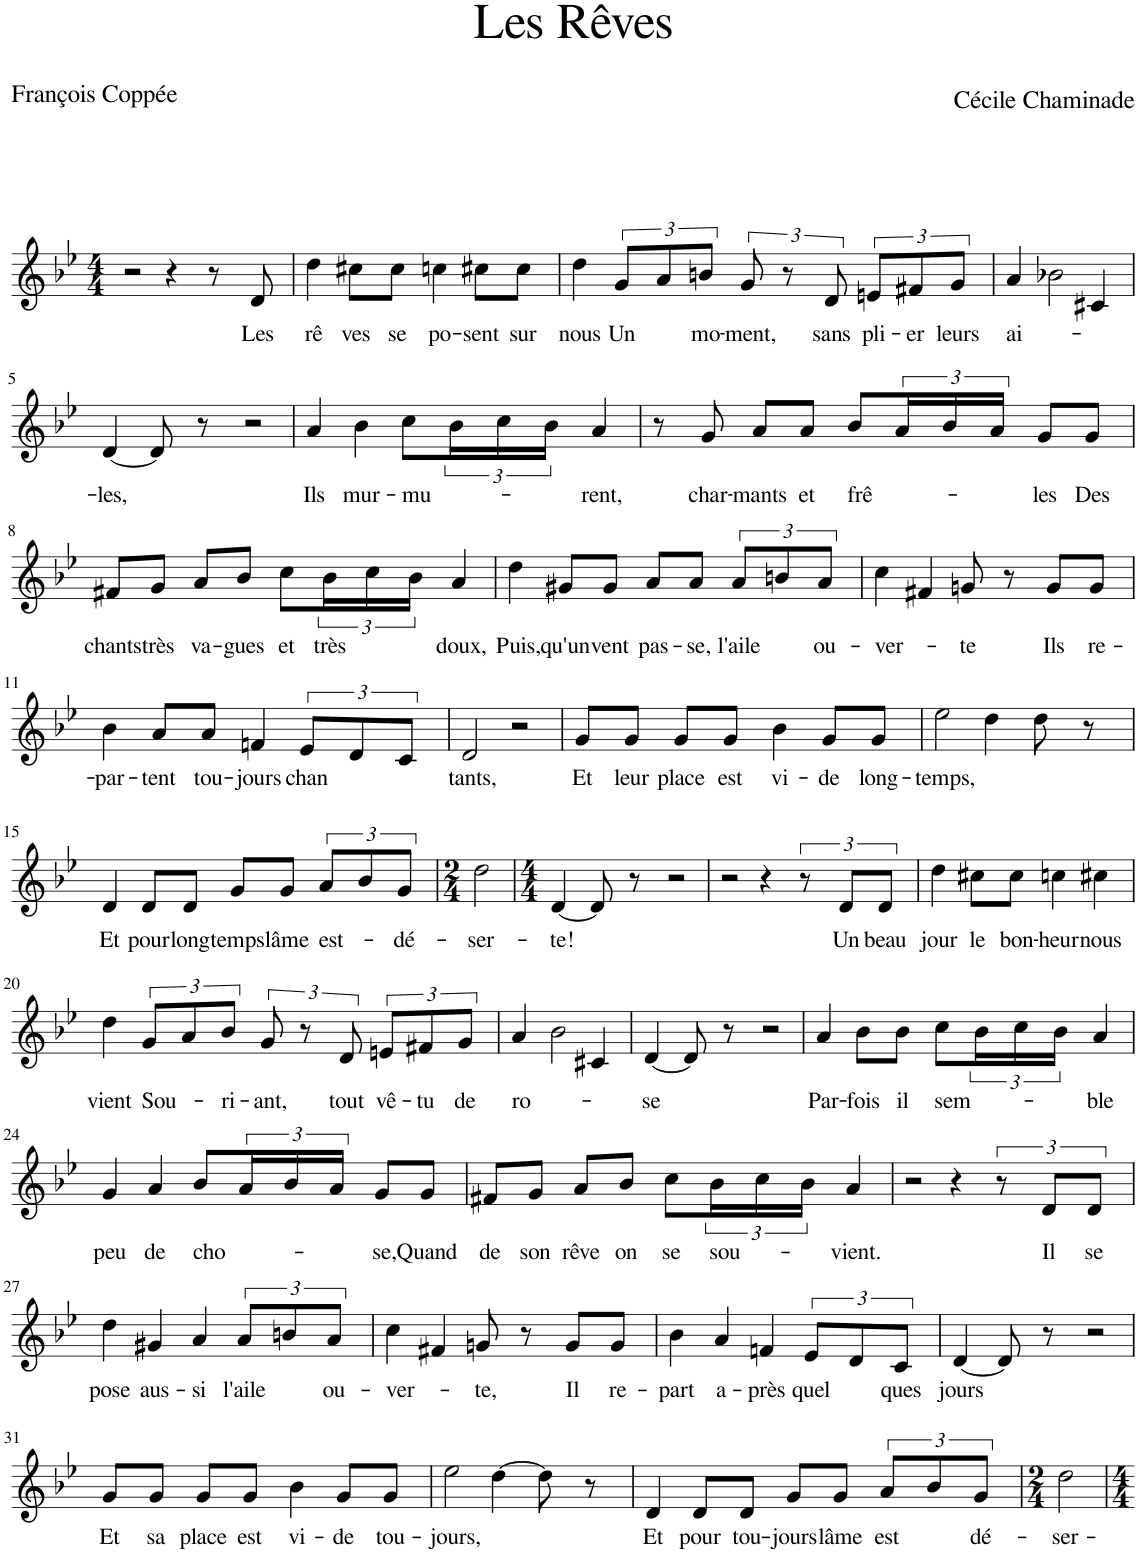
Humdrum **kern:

**kern	**text
*part1	*part1
*staff1	*staff1
*I"Piano	*
*I'Pno	*
*clefG2	*
*k[b-e-]	*
*M4/4	*
=1	=1
2r	.
4r	.
8r	.
!	!LO:LY:b
8d/	Les
=2	=2
!	!LO:LY:b
4dd\	rê
!	!LO:LY:b
8cc#X\L	-ves
!	!LO:LY:b
8cc#\J	se
!	!LO:LY:b
4ccn\	po-
!	!LO:LY:b
8cc#X\L	-sent
!	!LO:LY:b
8cc#\J	sur
=3	=3
!	!LO:LY:b
4dd\	nous
!	!LO:LY:b
12g/L	Un
12a/	.
!	!LO:LY:b
12bn/J	mo-
!	!LO:LY:b
12g/	-ment,
12r	.
!	!LO:LY:b
12d/	sans
!	!LO:LY:b
12en/L	pli-
!	!LO:LY:b
12f#X/	-er
!	!LO:LY:b
12g/J	leurs
=4	=4
!	!LO:LY:b
4a/	ai-
2b-X\	.
4c#X/	.
!!LO:LB:g=z
=5	=5
!	!LO:LY:b
[4d/	-les,
8d/]	.
8r	.
2r	.
=6	=6
!	!LO:LY:b
4a/	Ils
!	!LO:LY:b
4b-\	mur-
!	!LO:LY:b
8cc\L	-mu-
24b-\L	.
24cc\	.
24b-\JJ	.
!	!LO:LY:b
4a/	-rent,
=7	=7
8r	.
!	!LO:LY:b
8g/	char-
!	!LO:LY:b
8a/L	-mants
!	!LO:LY:b
8a/J	et
!	!LO:LY:b
8b-/L	frê-
24a/L	.
24b-/	.
24a/JJ	.
!	!LO:LY:b
8g/L	-les
!	!LO:LY:b
8g/J	Des
!!LO:LB:g=z
=8	=8
!	!LO:LY:b
8f#X/L	chants
!	!LO:LY:b
8g/J	très
!	!LO:LY:b
8a/L	va-
!	!LO:LY:b
8b-/J	-gues
!	!LO:LY:b
8cc\L	et
!	!LO:LY:b
24b-\L	très
24cc\	.
24b-\JJ	.
!	!LO:LY:b
4a/	doux,
=9	=9
!	!LO:LY:b
4dd\	Puis,
!	!LO:LY:b
8g#X/L	qu'un
!	!LO:LY:b
8g#/J	vent
!	!LO:LY:b
8a/L	pas-
!	!LO:LY:b
8a/J	-se,
!	!LO:LY:b
12a/L	l'aile
12bn/	.
!	!LO:LY:b
12a/J	ou-
=10	=10
!	!LO:LY:b
4cc\	-ver-
4f#X/	.
!	!LO:LY:b
8gn/	-te
8r	.
!	!LO:LY:b
8g/L	Ils
!	!LO:LY:b
8g/J	re-
!!LO:LB:g=z
=11	=11
!	!LO:LY:b
4b-\	-par-
!	!LO:LY:b
8a/L	-tent
!	!LO:LY:b
8a/J	tou-
!	!LO:LY:b
4fn/	-jours
!	!LO:LY:b
12e-/L	chan
12d/	.
12c/J	.
=12	=12
!	!LO:LY:b
2d/	-tants,
2r	.
=13	=13
!	!LO:LY:b
8g/L	Et
!	!LO:LY:b
8g/J	leur
!	!LO:LY:b
8g/L	place
!	!LO:LY:b
8g/J	est
!	!LO:LY:b
4b-\	vi-
!	!LO:LY:b
8g/L	-de
!	!LO:LY:b
8g/J	long-
=14	=14
!	!LO:LY:b
2ee-\	-temps,
4dd\	.
8dd\	.
8r	.
!!LO:LB:g=z
=15	=15
!	!LO:LY:b
4d/	Et
!	!LO:LY:b
8d/L	pour
!	!LO:LY:b
8d/J	long
!	!LO:LY:b
8g/L	temps
!	!LO:LY:b
8g/J	lâme
!	!LO:LY:b
12a/L	est-
12b-/	.
!	!LO:LY:b
12g/J	-dé-
=16	=16
*M2/4	*
!	!LO:LY:b
2dd\	-ser-
=17	=17
*M4/4	*
!	!LO:LY:b
[4d/	-te!
8d/]	.
8r	.
2r	.
=18	=18
2r	.
4r	.
12r	.
!	!LO:LY:b
12d/L	Un
!	!LO:LY:b
12d/J	beau
=19	=19
!	!LO:LY:b
4dd\	jour
!	!LO:LY:b
8cc#X\L	le
!	!LO:LY:b
8cc#\J	bon-
!	!LO:LY:b
4ccn\	-heur
!	!LO:LY:b
4cc#X\	nous
!!LO:LB:g=z
=20	=20
!	!LO:LY:b
4dd\	vient
!	!LO:LY:b
12g/L	Sou-
12a/	.
!	!LO:LY:b
12b-/J	-ri-
!	!LO:LY:b
12g/	-ant,
12r	.
!	!LO:LY:b
12d/	tout
!	!LO:LY:b
12en/L	vê-
!	!LO:LY:b
12f#X/	-tu
!	!LO:LY:b
12g/J	de
=21	=21
!	!LO:LY:b
4a/	ro-
2b-\	.
4c#X/	.
=22	=22
!	!LO:LY:b
[4d/	-se
8d/]	.
8r	.
2r	.
=23	=23
!	!LO:LY:b
4a/	Par-
!	!LO:LY:b
8b-\L	-fois
!	!LO:LY:b
8b-\J	il
!	!LO:LY:b
8cc\L	sem-
24b-\L	.
24cc\	.
24b-\JJ	.
!	!LO:LY:b
4a/	-ble
!!LO:LB:g=z
=24	=24
!	!LO:LY:b
4g/	peu
!	!LO:LY:b
4a/	de
!	!LO:LY:b
8b-/L	cho-
24a/L	.
24b-/	.
24a/JJ	.
!	!LO:LY:b
8g/L	-se,
!	!LO:LY:b
8g/J	Quand
=25	=25
!	!LO:LY:b
8f#X/L	de
!	!LO:LY:b
8g/J	son
!	!LO:LY:b
8a/L	rêve
!	!LO:LY:b
8b-/J	on
!	!LO:LY:b
8cc\L	se
!	!LO:LY:b
24b-\L	sou-
24cc\	.
24b-\JJ	.
!	!LO:LY:b
4a/	-vient.
=26	=26
2r	.
4r	.
12r	.
!	!LO:LY:b
12d/L	Il
!	!LO:LY:b
12d/J	se
!!LO:LB:g=z
=27	=27
!	!LO:LY:b
4dd\	pose
!	!LO:LY:b
4g#X/	aus-
!	!LO:LY:b
4a/	-si
!	!LO:LY:b
12a/L	l'aile
12bn/	.
!	!LO:LY:b
12a/J	ou-
=28	=28
!	!LO:LY:b
4cc\	-ver-
4f#X/	.
!	!LO:LY:b
8gn/	-te,
8r	.
!	!LO:LY:b
8g/L	Il
!	!LO:LY:b
8g/J	re-
=29	=29
!	!LO:LY:b
4b-\	-part
!	!LO:LY:b
4a/	a-
!	!LO:LY:b
4fn/	près
!	!LO:LY:b
12e-/L	quel
12d/	.
!	!LO:LY:b
12c/J	ques
=30	=30
!	!LO:LY:b
[4d/	jours
8d/]	.
8r	.
2r	.
!!LO:LB:g=z
=31	=31
!	!LO:LY:b
8g/L	Et
!	!LO:LY:b
8g/J	sa
!	!LO:LY:b
8g/L	place
!	!LO:LY:b
8g/J	est
!	!LO:LY:b
4b-\	vi-
!	!LO:LY:b
8g/L	-de
!	!LO:LY:b
8g/J	tou-
=32	=32
!	!LO:LY:b
2ee-\	-jours,
[4dd\	.
8dd\]	.
8r	.
=33	=33
!	!LO:LY:b
4d/	Et
!	!LO:LY:b
8d/L	pour
!	!LO:LY:b
8d/J	tou-
!	!LO:LY:b
8g/L	-jours
!	!LO:LY:b
8g/J	lâme
!	!LO:LY:b
12a/L	est
12b-/	.
!	!LO:LY:b
12g/J	dé-
=34	=34
*M2/4	*
!	!LO:LY:b
2dd\	-ser-
=	=
*-	*-
